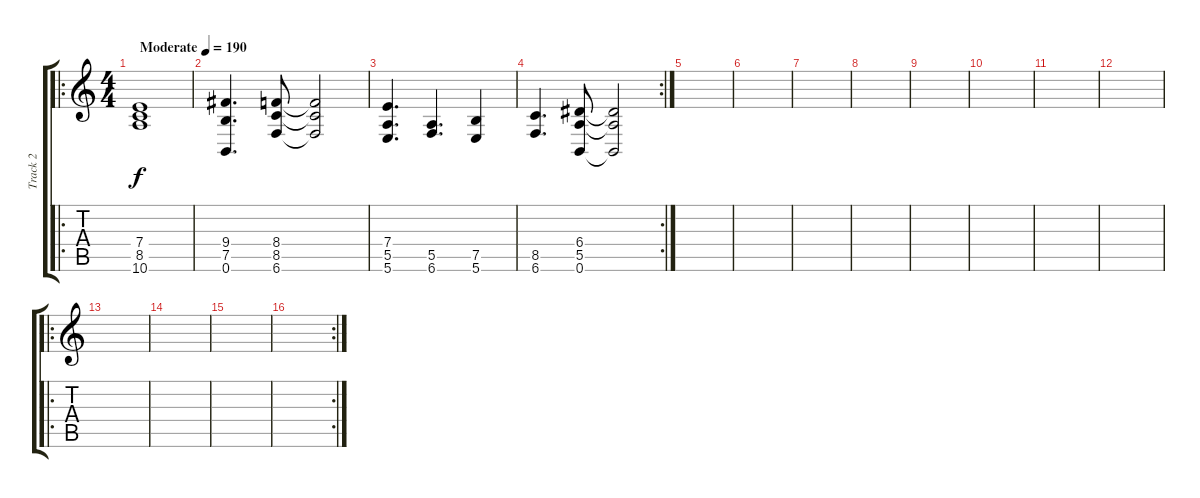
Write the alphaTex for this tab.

\track ("Track 2" "Track 2") {instrument distortionguitar}
\staff {score tabs}
\tuning (B3 Gb3 D3 A2 E2 B1) {hide}
\ro
\ts (4 4)
\tempo (190 "Moderate")
\clef g2
\ks c
(7.4 8.5 10.6).1{dy f instrument distortionguitar} |
(9.4 7.5 0.6).4{d} (8.4 8.5 6.6).8 (8.4{t} 8.5{t} 6.6{t}).2 |
(7.4 5.5 5.6).4{d} (5.5 6.6).4{d} (7.5 5.6).4 |
\rc 2
(8.5 6.6).4{d} (6.4 5.5 0.6).8 (6.4{t} 5.5{t} 0.6{t}).2 |
|
|
|
|
|
|
|
|
\ro
|
|
|
\rc 2
